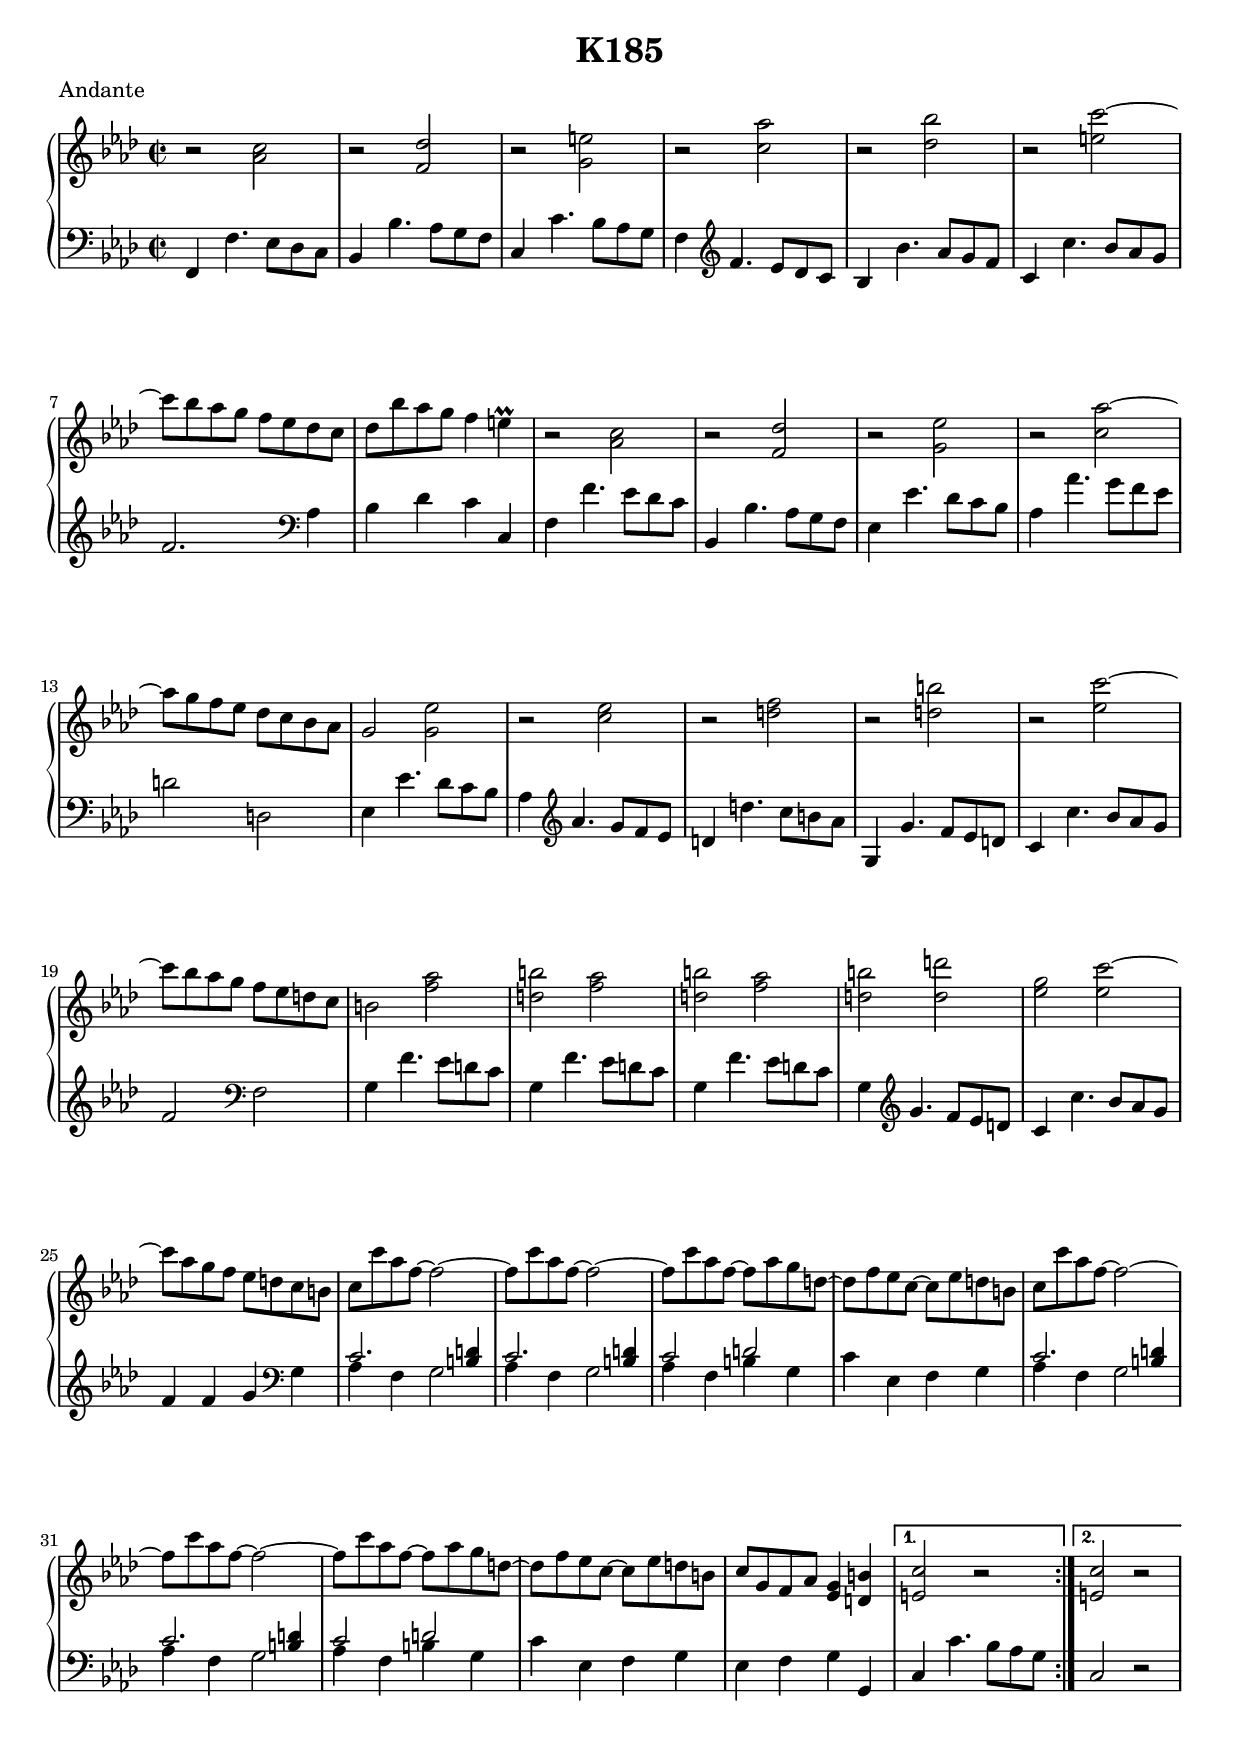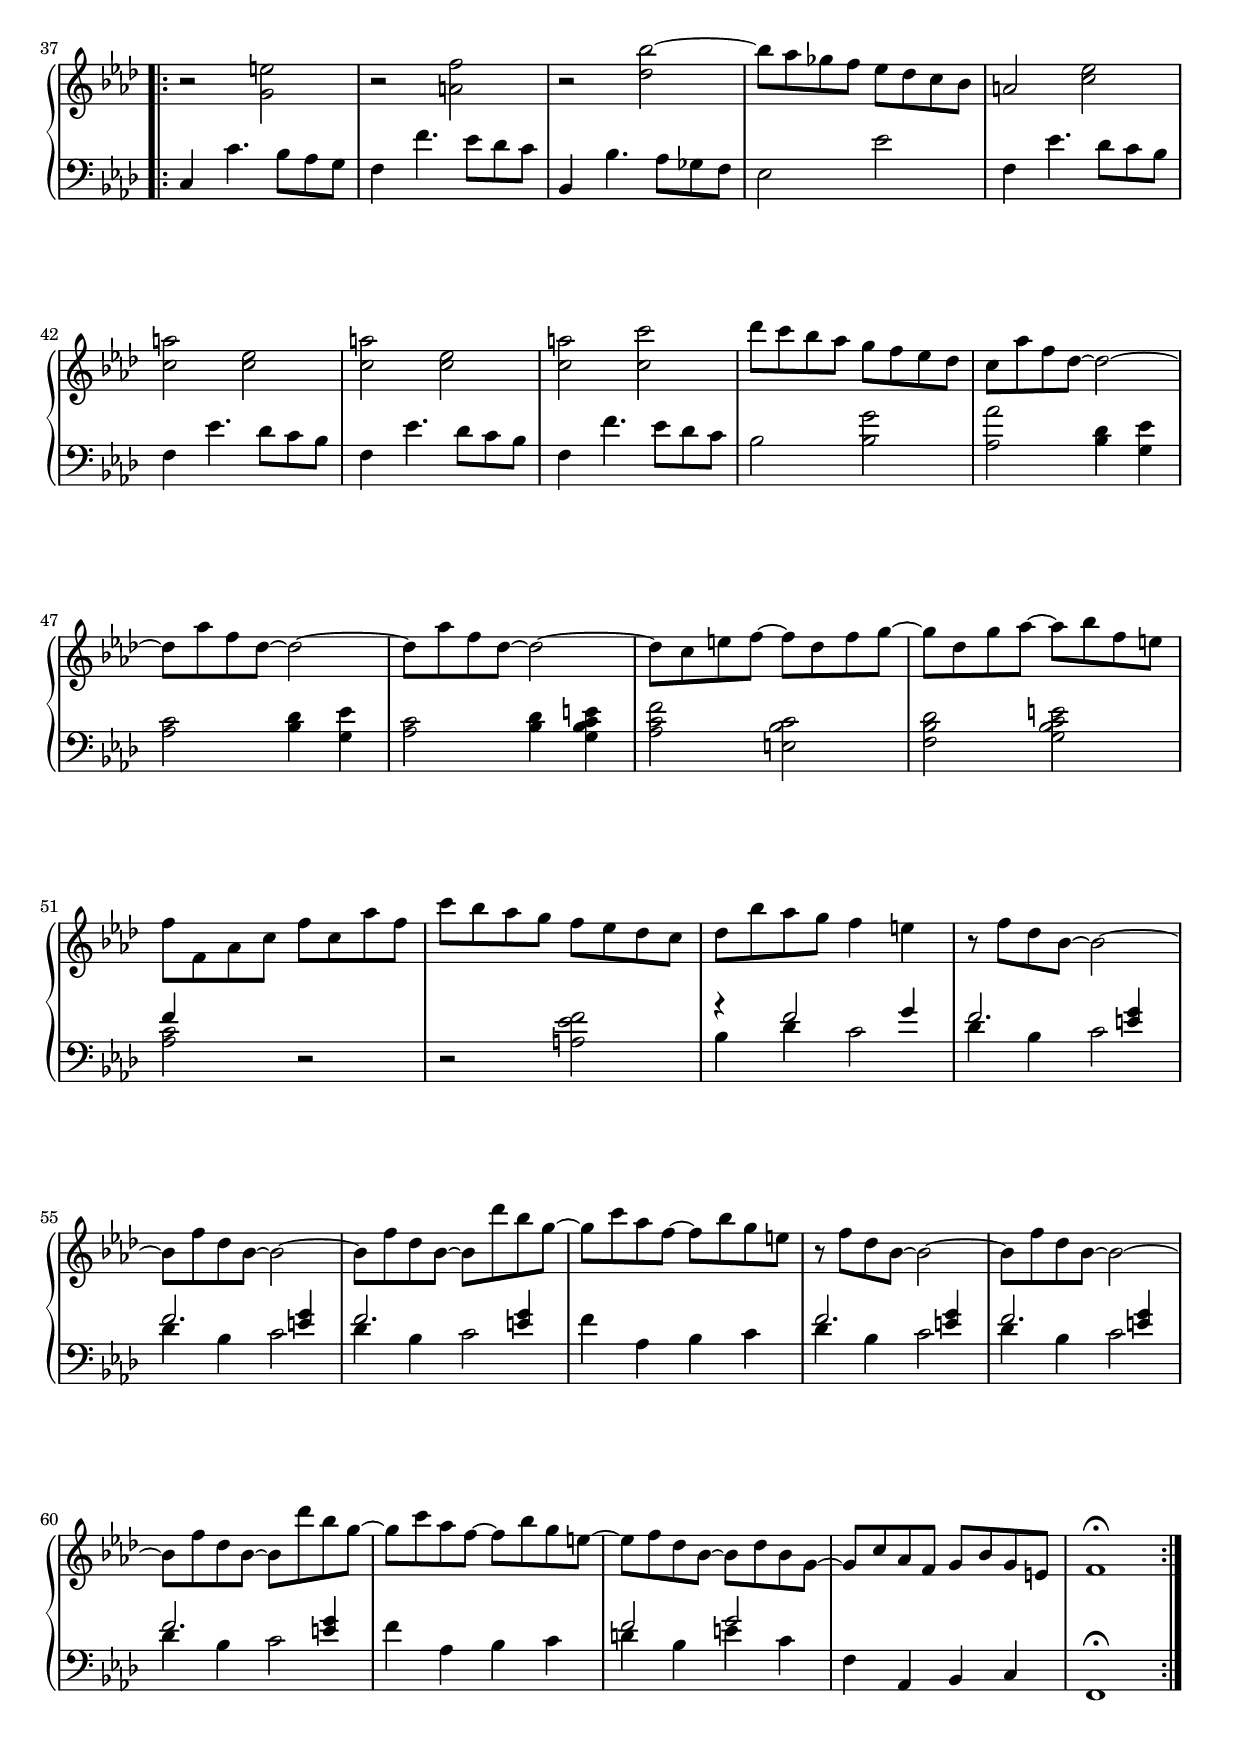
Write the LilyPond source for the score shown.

\version "2.18.2"
\version "2.18.2"

su = \stemUp
sd = \stemDown
sn = \stemNeutral
tu = \tieUp
td = \tieDown
tn = \tieNeutral
cstr = \change Staff = "right"
cstl = \change Staff = "left"

global = {
  \key f \minor
  \time 2/2
}

right = \relative c'' {
  \global
 
  \repeat volta 2 {
    r2 <aes c>
    r <f des'>
    r <g e'>
    r <c aes'>
    r <des bes'>
    r <e c'> ~
    
    c'8 bes aes g f ees des c
    des bes' aes g f4 e-\prall
    r2 <aes, c>
    r <f des'>
    r <g ees'>
    r <c aes'> ~
    
    aes'8 g f ees des c bes aes
    g2 <g ees'>
    r <c ees>
    r <d f>
    r <d b'>
    r <ees c'> ~ 
    
    c'8 bes aes g f ees d c
    b2 <f' aes>
    \repeat unfold 2 { 
      <d b'> <f aes> }
    <d b'> <d d'>
    <ees g> <ees c'> ~ 
    
    c'8 aes g f ees d c b
    \repeat unfold 2 {
      c c' aes f ~ f2 ~
      f8 c' aes f ~ f2 ~
      f8 c' aes f ~ f aes g d ~
      d f ees c ~ c ees d b }
    
    c g f aes <ees g>4 <d b'>
  } \alternative {
    { <e c'>2 r }
    { <e c'>2 r }
  }
  
  \repeat volta 2 {
    r <g e'>
    r <a f'>
    r <des bes'> ~
    bes'8 aes ges f ees des c bes
    a2 <c ees>
    
    \repeat unfold 2 {
      <c a'> <c ees> }
    <c a'> <c c'>
    des'8 c bes aes g f ees des
    c \repeat unfold 3 { aes' f des ~ des2 ~ 
    des8 } c e f ~ f des f g ~
    g des g aes ~ aes bes f e
    
    f f, aes c f c aes' f
    c' bes aes g f ees des c
    des bes' aes g f4 e
    
    \repeat unfold 2 {
      r8 \repeat unfold 2 { f des bes ~ bes2 ~ bes8 }
      f' des bes ~ bes des' bes g ~
      g c aes f ~ f bes g e ~
    } e f des bes ~ bes des bes \tieUp g ~
    g c aes f g bes g e
    f1-\fermata
  }
}
 
left = \relative c, {
  \global
  
  \repeat volta 2 {
    f4 f'4. ees8 des c
    bes4 bes'4. aes8 g f
    c4 c'4. bes8 aes g
    f4 \clef treble f'4. ees8 des c
    bes4 bes'4. aes8 g f
    c4 c'4. bes8 aes g
    
    f2. \clef bass aes,4
    bes des c c,
    f4 f'4. ees8 des c
    bes,4 bes'4. aes8 g f
    ees4 ees'4. des8 c bes
    aes4 aes'4. g8 f ees
    
    d2 d,
    ees4 ees'4. des8 c bes
    aes4 \clef treble aes'4. g8 f ees
    d4 d'4. c8 b aes
    g,4 g'4. f8 ees d
    c4 c'4. bes8 aes g
    
    f2 \clef bass f,
    \repeat unfold 3 {
      g4 f'4. ees8 d c}
    g4 \clef treble g'4. f8 ees d
    c4 c'4. bes8 aes g
    
    f4 f g \clef bass g,
    \repeat unfold 2 {
      \repeat unfold 2 {
        <<{ c2. <b d>4 } \\ { aes f g2 }>>
      }
      <<{ c2 d } \\ { aes4 f b g }>>
      c ees, f g
    } ees f g g,
  } \alternative {
    { c c'4. bes8 aes g }
    {  c,2 r }
  }
  
  \repeat volta 2 {
    c4 c'4. bes8 aes g
    f4 f'4. ees8 des c
    bes,4 bes'4. aes8 ges f
    ees2 ees'
    
    \repeat unfold 3 {
      f,4 ees'4. des8 c bes }
    f4 f'4. ees8 des c
    bes2 <bes g'>
    <aes aes'> <bes des>4 <g ees'>
    
    <aes c>2 <bes des>4 <g ees'>
    <aes c>2 <bes des>4 <g bes c e>
    <aes c f>2 <e bes' c>
    <f bes des> <g bes c e>
    
    <<{ f'4 } \\ { <aes, c>2 }>> r
    r <a ees' f>
    <<{ r4 f'2 g4 } \\
      { bes,4 des c2 }>>
    
    \repeat unfold 2 {
      \repeat unfold 3 {
        <<{ f2. <e g>4 } \\ { des bes c2 }>>
      } f4 aes, bes c
    }
    
    <<{ f2 g } \\ { d4 bes e c }>>
    f, aes, bes c
    f,1-\fermata
  }
}

\header {
  title = "K185"
  meter = "Andante"
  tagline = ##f
}


breaks = {
  \repeat volta 2 {
    s1*6 \break s1*6 \break s1*6 \break s1*6 \break s1*6 \break s1*4
  } \alternative {
    { s1 }
    { s1 \break \pageBreak }
  }
  \repeat volta 2 {
    s1*5 \break s1*5 \break s1*4 \break s1*4 \break s1*5 \break s1*5 \pageBreak
  }
}

#(set-global-staff-size 19)

\paper {
  #(set-paper-size "a4")
  print-page-number = ##f
  between-system-padding = #0.1
  between-system-space = #0.1
  ragged-last-bottom = ##f
  ragged-bottom = ##f
}

\score {
  \new PianoStaff <<
    \new Staff = "right" {
      << 
        \breaks
        \right
        >>
    }
    \new Staff = "left" { 
      <<
      \clef bass \left 
      \breaks
      {s1*36 \pageBreak}
      >>
    }
  >>
  \layout { indent = 0 }
}
